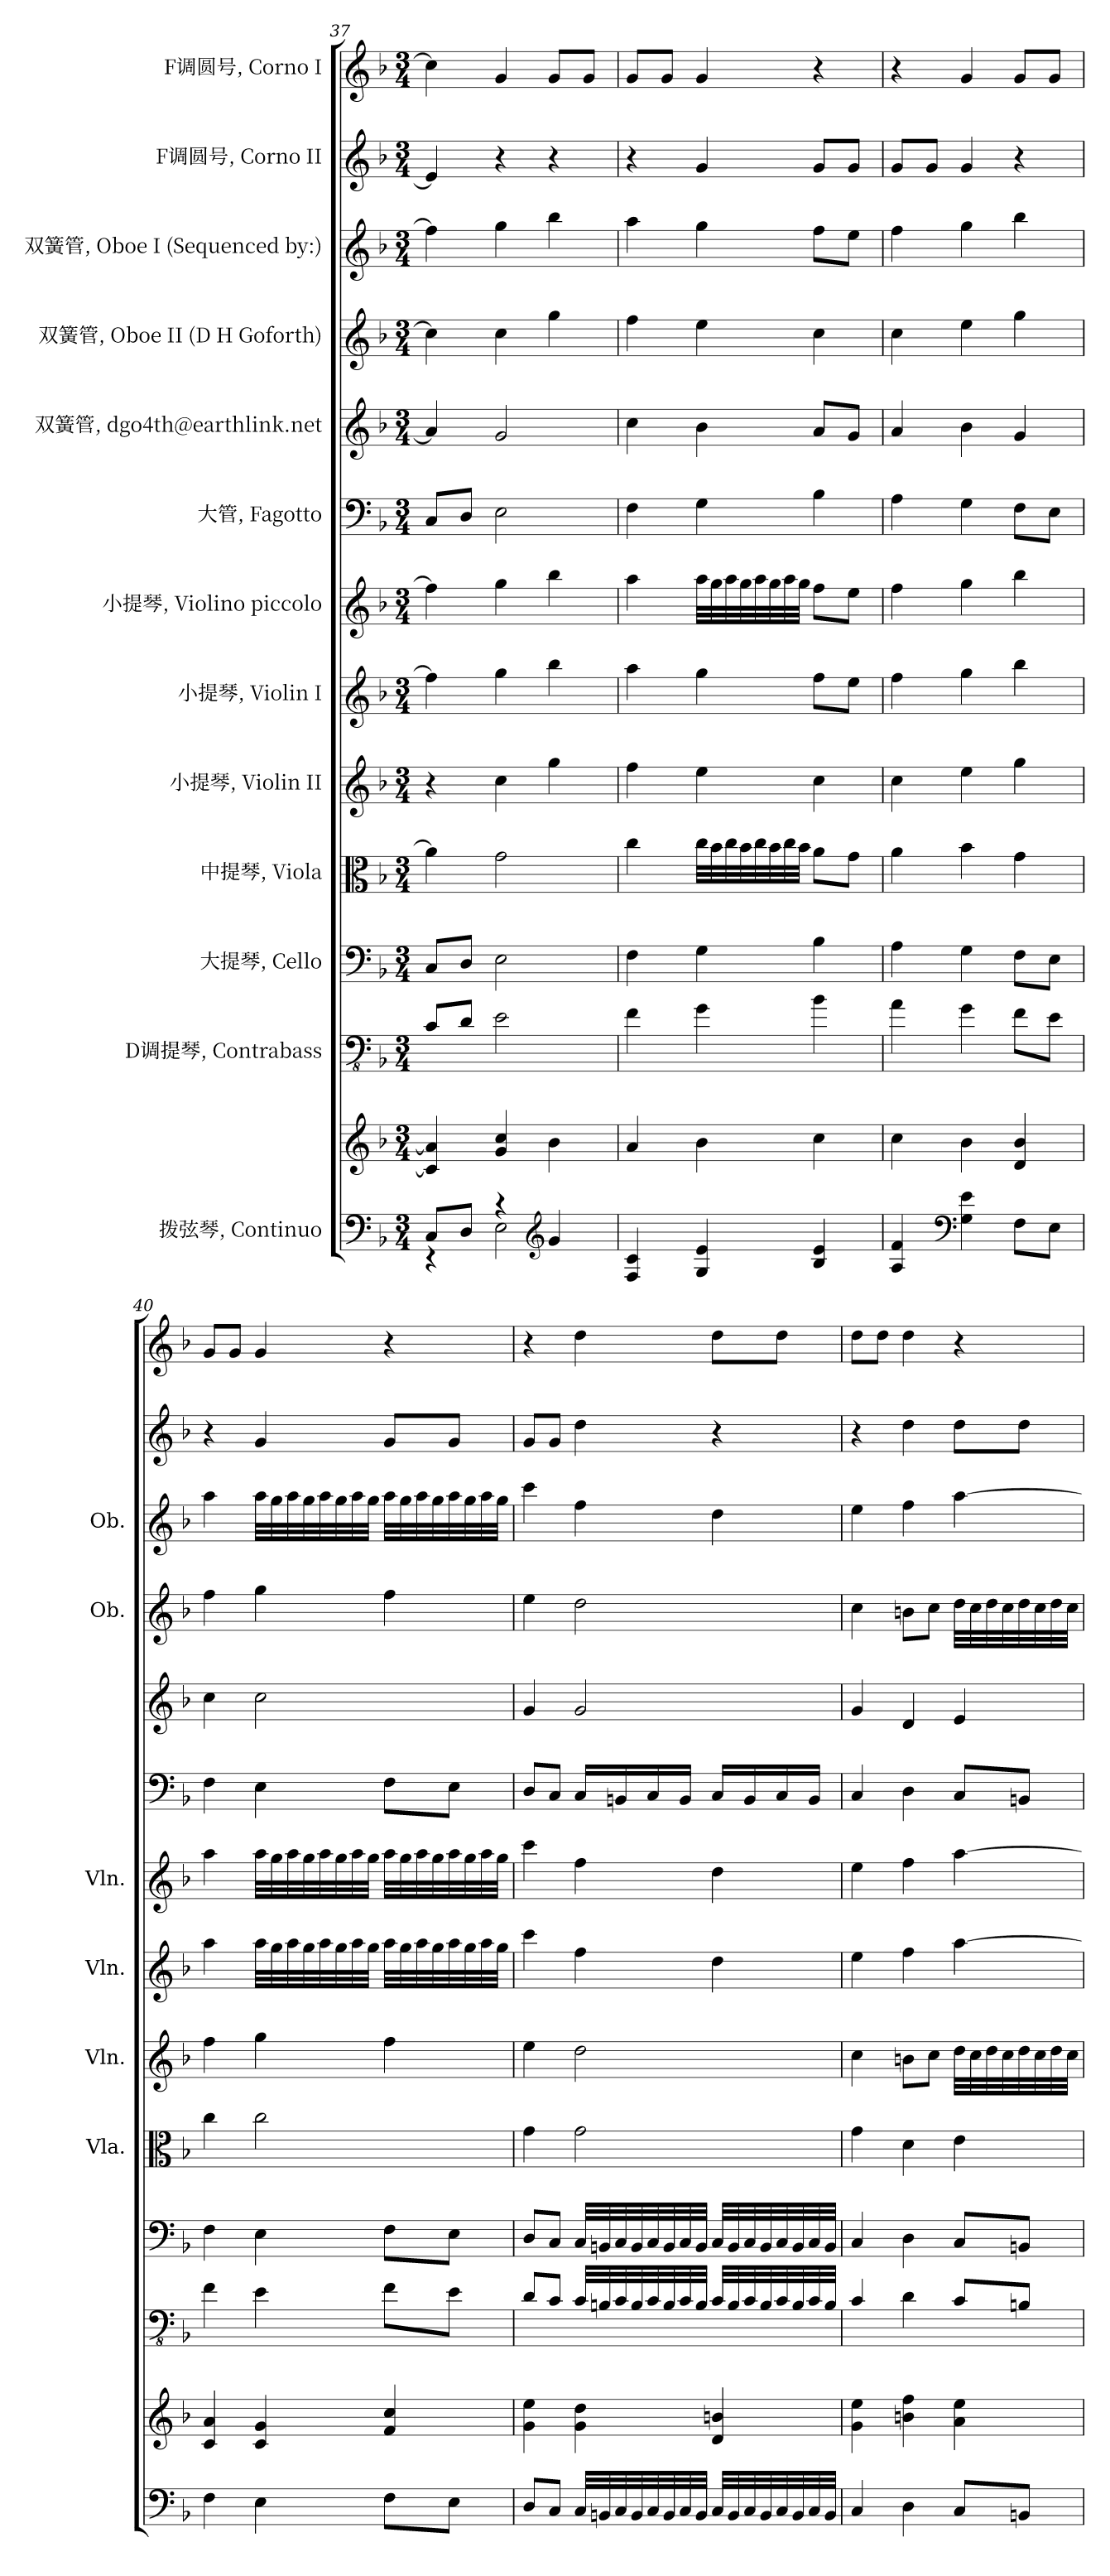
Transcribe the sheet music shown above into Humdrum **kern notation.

**kern	**kern	**kern	**kern	**kern	**kern	**kern	**kern	**kern	**kern	**kern	**kern	**kern	**kern
*part13	*part13	*part12	*part11	*part10	*part9	*part8	*part7	*part6	*part5	*part4	*part3	*part2	*part1
*staff14	*staff13	*staff12	*staff11	*staff10	*staff9	*staff8	*staff7	*staff6	*staff5	*staff4	*staff3	*staff2	*staff1
*I"拨弦琴, Continuo	*	*I"D调提琴, Contrabass	*I"大提琴, Cello	*I"中提琴, Viola	*I"小提琴, Violin II	*I"小提琴, Violin I	*I"小提琴, Violino piccolo	*I"大管, Fagotto	*I"双簧管, dgo4th@earthlink.net	*I"双簧管, Oboe II (D H Goforth)	*I"双簧管, Oboe I (Sequenced by:)	*I"F调圆号, Corno II	*I"F调圆号, Corno I
*	*	*	*	*I'Vla.	*I'Vln.	*I'Vln.	*I'Vln.	*	*	*I'Ob.	*I'Ob.	*	*
*clefF4	*clefG2	*clefFv4	*clefF4	*clefC3	*clefG2	*clefG2	*clefG2	*clefF4	*clefG2	*clefG2	*clefG2	*clefG2	*clefG2
*	*	*ITrd7c12	*	*	*	*	*	*	*	*	*	*ITrd4c7	*ITrd4c7
*k[b-]	*k[b-]	*k[b-]	*k[b-]	*k[b-]	*k[b-]	*k[b-]	*k[b-]	*k[b-]	*k[b-]	*k[b-]	*k[b-]	*k[b-e-]	*k[b-e-]
*M3/4	*M3/4	*M3/4	*M3/4	*M3/4	*M3/4	*M3/4	*M3/4	*M3/4	*M3/4	*M3/4	*M3/4	*M3/4	*M3/4
=37	=37	=37	=37	=37	=37	=37	=37	=37	=37	=37	=37	=37	=37
*^	*	*	*	*	*	*	*	*	*	*	*	*	*
8C/L	4r	4c/] 4a/]	8CC/L	8C/L	4a\]	4r	4ff\]	4ff\]	8C/L	4a/]	4cc\]	4ff\]	4A/]	4f\]
8D/J	.	.	8DD/J	8D/J	.	.	.	.	8D/J	.	.	.	.	.
4r	2E\	4g/ 4cc/	2EE\	2E\	2g\	4cc\	4gg\	4gg\	2E\	2g/	4cc\	4gg\	4r	4c/
*clefG2	*	*	*	*	*	*	*	*	*	*	*	*	*	*
4g/	.	4b-\	.	.	.	4gg\	4bb-\	4bb-\	.	.	4gg\	4bb-\	4r	8c/L
.	.	.	.	.	.	.	.	.	.	.	.	.	.	8c/J
*v	*v	*	*	*	*	*	*	*	*	*	*	*	*	*
!!LO:PB:g=z
=38	=38	=38	=38	=38	=38	=38	=38	=38	=38	=38	=38	=38	=38
4F/ 4c/	4a/	4FF\	4F\	4cc\	4ff\	4aa\	4aa\	4F\	4cc\	4ff\	4aa\	4r	8c/L
.	.	.	.	.	.	.	.	.	.	.	.	.	8c/J
4G/ 4e/	4b-\	4GG\	4G\	32cc\LLL	4ee\	4gg\	32aa\LLL	4G\	4b-\	4ee\	4gg\	4c/	4c/
.	.	.	.	32b-\	.	.	32gg\	.	.	.	.	.	.
.	.	.	.	32cc\	.	.	32aa\	.	.	.	.	.	.
.	.	.	.	32b-\	.	.	32gg\	.	.	.	.	.	.
.	.	.	.	32cc\	.	.	32aa\	.	.	.	.	.	.
.	.	.	.	32b-\	.	.	32gg\	.	.	.	.	.	.
.	.	.	.	32cc\	.	.	32aa\	.	.	.	.	.	.
.	.	.	.	32b-\JJJ	.	.	32gg\JJJ	.	.	.	.	.	.
4B-/ 4e/	4cc\	4BB-\	4B-\	8a\L	4cc\	8ff\L	8ff\L	4B-\	8a/L	4cc\	8ff\L	8c/L	4r
.	.	.	.	8g\J	.	8ee\J	8ee\J	.	8g/J	.	8ee\J	8c/J	.
=39	=39	=39	=39	=39	=39	=39	=39	=39	=39	=39	=39	=39	=39
4A/ 4f/	4cc\	4AA\	4A\	4a\	4cc\	4ff\	4ff\	4A\	4a/	4cc\	4ff\	8c/L	4r
.	.	.	.	.	.	.	.	.	.	.	.	8c/J	.
*clefF4	*	*	*	*	*	*	*	*	*	*	*	*	*
4G\ 4e\	4b-\	4GG\	4G\	4b-\	4ee\	4gg\	4gg\	4G\	4b-\	4ee\	4gg\	4c/	4c/
8F\L	4d/ 4b-/	8FF\L	8F\L	4g\	4gg\	4bb-\	4bb-\	8F\L	4g/	4gg\	4bb-\	4r	8c/L
8E\J	.	8EE\J	8E\J	.	.	.	.	8E\J	.	.	.	.	8c/J
=40	=40	=40	=40	=40	=40	=40	=40	=40	=40	=40	=40	=40	=40
4F\	4c/ 4a/	4FF\	4F\	4cc\	4ff\	4aa\	4aa\	4F\	4cc\	4ff\	4aa\	4r	8c/L
.	.	.	.	.	.	.	.	.	.	.	.	.	8c/J
4E\	4c/ 4g/	4EE\	4E\	2cc\	4gg\	32aa\LLL	32aa\LLL	4E\	2cc\	4gg\	32aa\LLL	4c/	4c/
.	.	.	.	.	.	32gg\	32gg\	.	.	.	32gg\	.	.
.	.	.	.	.	.	32aa\	32aa\	.	.	.	32aa\	.	.
.	.	.	.	.	.	32gg\	32gg\	.	.	.	32gg\	.	.
.	.	.	.	.	.	32aa\	32aa\	.	.	.	32aa\	.	.
.	.	.	.	.	.	32gg\	32gg\	.	.	.	32gg\	.	.
.	.	.	.	.	.	32aa\	32aa\	.	.	.	32aa\	.	.
.	.	.	.	.	.	32gg\JJJ	32gg\JJJ	.	.	.	32gg\JJJ	.	.
8F\L	4f/ 4cc/	8FF\L	8F\L	.	4ff\	32aa\LLL	32aa\LLL	8F\L	.	4ff\	32aa\LLL	8c/L	4r
.	.	.	.	.	.	32gg\	32gg\	.	.	.	32gg\	.	.
.	.	.	.	.	.	32aa\	32aa\	.	.	.	32aa\	.	.
.	.	.	.	.	.	32gg\	32gg\	.	.	.	32gg\	.	.
8E\J	.	8EE\J	8E\J	.	.	32aa\	32aa\	8E\J	.	.	32aa\	8c/J	.
.	.	.	.	.	.	32gg\	32gg\	.	.	.	32gg\	.	.
.	.	.	.	.	.	32aa\	32aa\	.	.	.	32aa\	.	.
.	.	.	.	.	.	32gg\JJJ	32gg\JJJ	.	.	.	32gg\JJJ	.	.
!!LO:PB:g=z
=41	=41	=41	=41	=41	=41	=41	=41	=41	=41	=41	=41	=41	=41
8D/L	4g\ 4ee\	8DD/L	8D/L	4g\	4ee\	4ccc\	4ccc\	8D/L	4g/	4ee\	4ccc\	8c/L	4r
8C/J	.	8CC/J	8C/J	.	.	.	.	8C/J	.	.	.	8c/J	.
32C/LLL	4g\ 4dd\	32CC/LLL	32C/LLL	2g\	2dd\	4ff\	4ff\	16C/LL	2g/	2dd\	4ff\	4g\	4g\
32BBn/	.	32BBBn/	32BBn/	.	.	.	.	.	.	.	.	.	.
32C/	.	32CC/	32C/	.	.	.	.	16BBn/	.	.	.	.	.
32BB/	.	32BBB/	32BB/	.	.	.	.	.	.	.	.	.	.
32C/	.	32CC/	32C/	.	.	.	.	16C/	.	.	.	.	.
32BB/	.	32BBB/	32BB/	.	.	.	.	.	.	.	.	.	.
32C/	.	32CC/	32C/	.	.	.	.	16BB/JJ	.	.	.	.	.
32BB/JJJ	.	32BBB/JJJ	32BB/JJJ	.	.	.	.	.	.	.	.	.	.
32C/LLL	4d/ 4bn/	32CC/LLL	32C/LLL	.	.	4dd\	4dd\	16C/LL	.	.	4dd\	4r	8g\L
32BB/	.	32BBB/	32BB/	.	.	.	.	.	.	.	.	.	.
32C/	.	32CC/	32C/	.	.	.	.	16BB/	.	.	.	.	.
32BB/	.	32BBB/	32BB/	.	.	.	.	.	.	.	.	.	.
32C/	.	32CC/	32C/	.	.	.	.	16C/	.	.	.	.	8g\J
32BB/	.	32BBB/	32BB/	.	.	.	.	.	.	.	.	.	.
32C/	.	32CC/	32C/	.	.	.	.	16BB/JJ	.	.	.	.	.
32BB/JJJ	.	32BBB/JJJ	32BB/JJJ	.	.	.	.	.	.	.	.	.	.
=42	=42	=42	=42	=42	=42	=42	=42	=42	=42	=42	=42	=42	=42
4C/	4g\ 4ee\	4CC/	4C/	4g\	4cc\	4ee\	4ee\	4C/	4g/	4cc\	4ee\	4r	8g\L
.	.	.	.	.	.	.	.	.	.	.	.	.	8g\J
4D\	4bn\ 4ff\	4DD\	4D\	4d\	8bn\L	4ff\	4ff\	4D\	4d/	8bn\L	4ff\	4g\	4g\
.	.	.	.	.	8cc\J	.	.	.	.	8cc\J	.	.	.
8C/L	4a\ 4ee\	8CC/L	8C/L	4e\	32dd\LLL	[4aa\	[4aa\	8C/L	4e/	32dd\LLL	[4aa\	8g\L	4r
.	.	.	.	.	32cc\	.	.	.	.	32cc\	.	.	.
.	.	.	.	.	32dd\	.	.	.	.	32dd\	.	.	.
.	.	.	.	.	32cc\	.	.	.	.	32cc\	.	.	.
8BBn/J	.	8BBBn/J	8BBn/J	.	32dd\	.	.	8BBn/J	.	32dd\	.	8g\J	.
.	.	.	.	.	32cc\	.	.	.	.	32cc\	.	.	.
.	.	.	.	.	32dd\	.	.	.	.	32dd\	.	.	.
.	.	.	.	.	32cc\JJJ	.	.	.	.	32cc\JJJ	.	.	.
=	=	=	=	=	=	=	=	=	=	=	=	=	=
*-	*-	*-	*-	*-	*-	*-	*-	*-	*-	*-	*-	*-	*-
